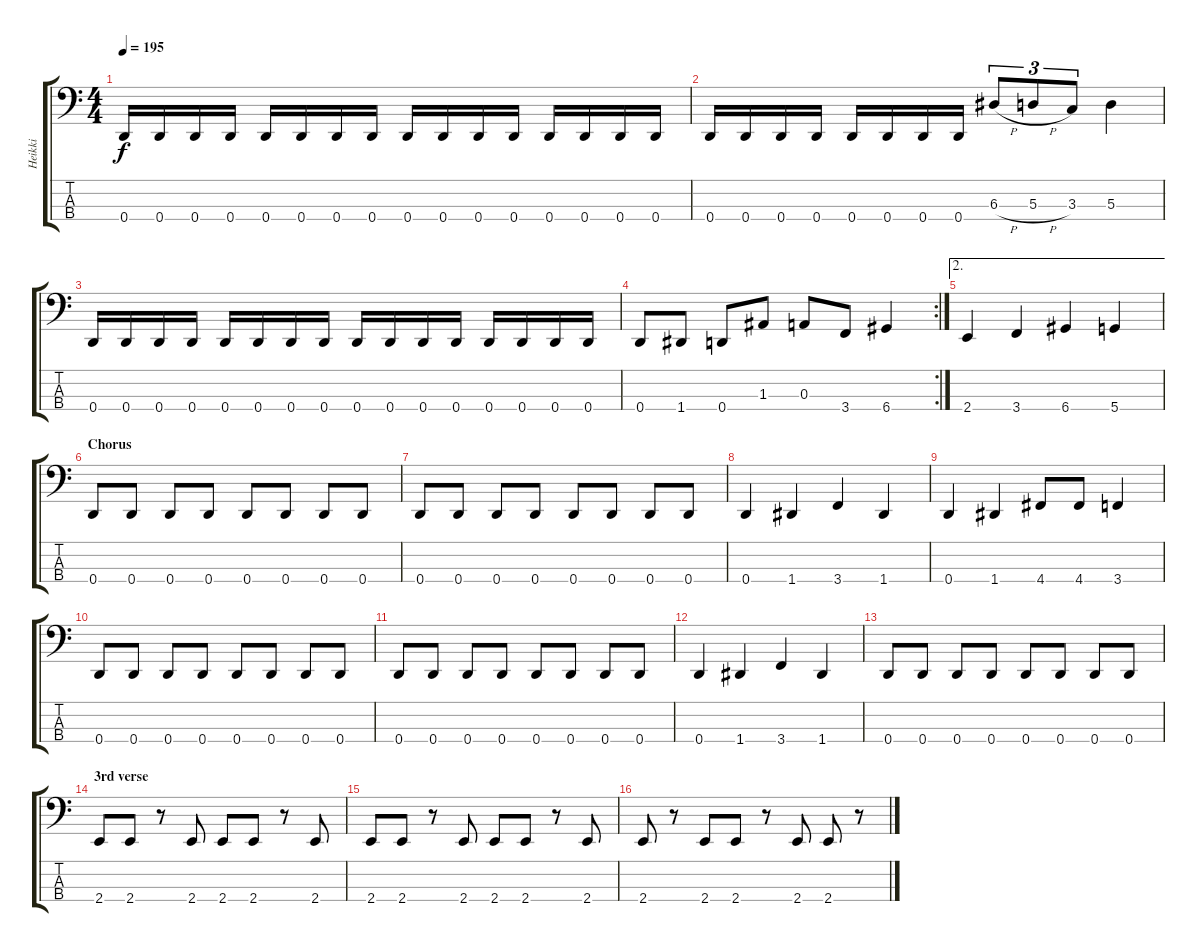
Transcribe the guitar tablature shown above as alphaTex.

\track ("Heikki" "Heikki") {instrument electricbassfinger}
\staff {score tabs}
\tuning (G2 D2 A1 D1) {hide}
\ts (4 4)
\tempo 195
\clef f4
\ks c
0.4.16{dy f} 0.4.16 0.4.16 0.4.16 0.4.16 0.4.16 0.4.16 0.4.16 0.4.16 0.4.16 0.4.16 0.4.16 0.4.16 0.4.16 0.4.16 0.4.16 |
0.4.16 0.4.16 0.4.16 0.4.16 0.4.16 0.4.16 0.4.16 0.4.16 6.3{h}.8{tu (3 2)} 5.3{h}.8{tu (3 2)} 3.3.8{tu (3 2)} 5.3.4 |
0.4.16 0.4.16 0.4.16 0.4.16 0.4.16 0.4.16 0.4.16 0.4.16 0.4.16 0.4.16 0.4.16 0.4.16 0.4.16 0.4.16 0.4.16 0.4.16 |
\rc 2
0.4.8 1.4.8 0.4.8 1.3.8 0.3.8 3.4.8 6.4.4 |
\ae 2
2.4.4 3.4.4 6.4.4 5.4.4 |
\section ("" "Chorus")
0.4.8 0.4.8 0.4.8 0.4.8 0.4.8 0.4.8 0.4.8 0.4.8 |
0.4.8 0.4.8 0.4.8 0.4.8 0.4.8 0.4.8 0.4.8 0.4.8 |
0.4.4 1.4.4 3.4.4 1.4.4 |
0.4.4 1.4.4 4.4.8 4.4.8 3.4.4 |
0.4.8 0.4.8 0.4.8 0.4.8 0.4.8 0.4.8 0.4.8 0.4.8 |
0.4.8 0.4.8 0.4.8 0.4.8 0.4.8 0.4.8 0.4.8 0.4.8 |
0.4.4 1.4.4 3.4.4 1.4.4 |
0.4.8 0.4.8 0.4.8 0.4.8 0.4.8 0.4.8 0.4.8 0.4.8 |
\section ("" "3rd verse")
2.4.8 2.4.8 r.8 2.4.8 2.4.8 2.4.8 r.8 2.4.8 |
2.4.8 2.4.8 r.8 2.4.8 2.4.8 2.4.8 r.8 2.4.8 |
2.4.8 r.8 2.4.8 2.4.8 r.8 2.4.8 2.4.8 r.8
